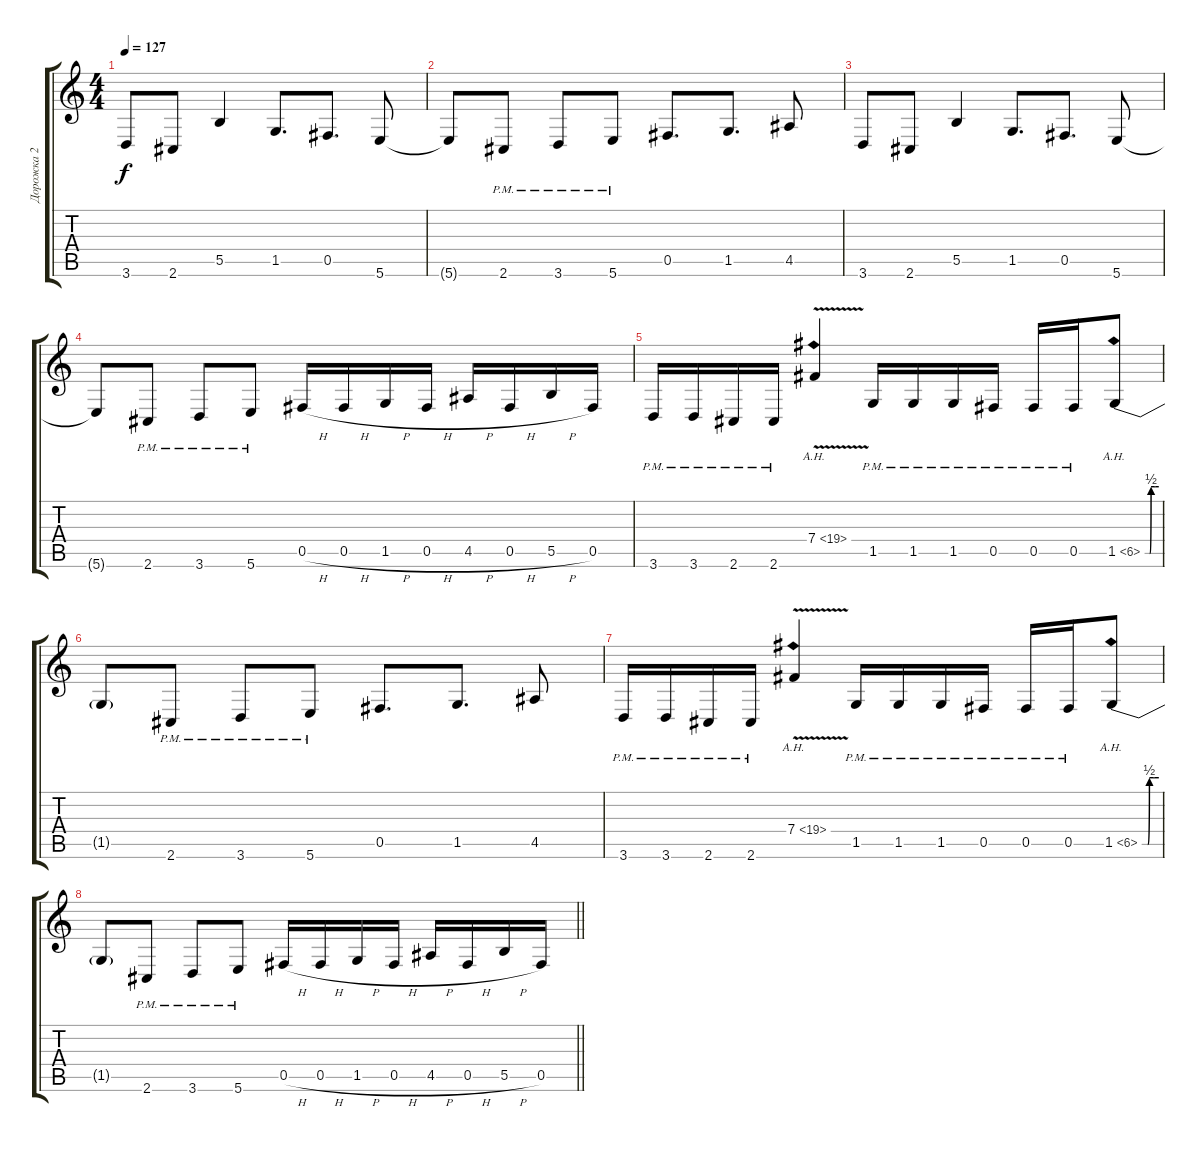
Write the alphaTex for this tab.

\track ("Дорожка 2" "Дорожка 2") {instrument distortionguitar}
\staff {score tabs}
\tuning (Db4 Ab3 E3 B2 Gb2 B1) {hide}
\ts (4 4)
\section ("" "")
\tempo 127
\clef g2
\ks c
3.6.8{dy f} 2.6.8 5.5.4 1.5.8{d} 0.5.8{d} 5.6.8 |
5.6{t}.8 2.6{pm}.8 3.6{pm}.8 5.6{pm}.8 0.5.8{d} 1.5.8{d} 4.5.8 |
3.6.8 2.6.8 5.5.4 1.5.8{d} 0.5.8{d} 5.6.8 |
5.6{t}.8 2.6{pm}.8 3.6{pm}.8 5.6{pm}.8 0.5{h}.16 0.5{h}.16 1.5{h}.16 0.5{h}.16 4.5{h}.16 0.5{h}.16 5.5{h}.16 0.5.16 |
3.6{pm}.16 3.6{pm}.16 2.6{pm}.16 2.6{pm}.16 7.4{ah 12 v}.4 1.5{pm}.16 1.5{pm}.16 1.5{pm}.16 0.5{pm}.16 0.5{pm}.16 0.5{pm}.16 1.5{be (custom 0 0 20 0 26 2 40 2 45 2 60 2) ah 5}.8 |
1.5{t}.8 2.6{pm}.8 3.6{pm}.8 5.6{pm}.8 0.5.8{d} 1.5.8{d} 4.5.8 |
3.6{pm}.16 3.6{pm}.16 2.6{pm}.16 2.6{pm}.16 7.4{ah 12 v}.4 1.5{pm}.16 1.5{pm}.16 1.5{pm}.16 0.5{pm}.16 0.5{pm}.16 0.5{pm}.16 1.5{be (custom 0 0 20 0 26 2 40 2 45 2 60 2) ah 5}.8 |
\barLineRight lightlight
1.5{t}.8 2.6{pm}.8 3.6{pm}.8 5.6{pm}.8 0.5{h}.16 0.5{h}.16 1.5{h}.16 0.5{h}.16 4.5{h}.16 0.5{h}.16 5.5{h}.16 0.5.16
